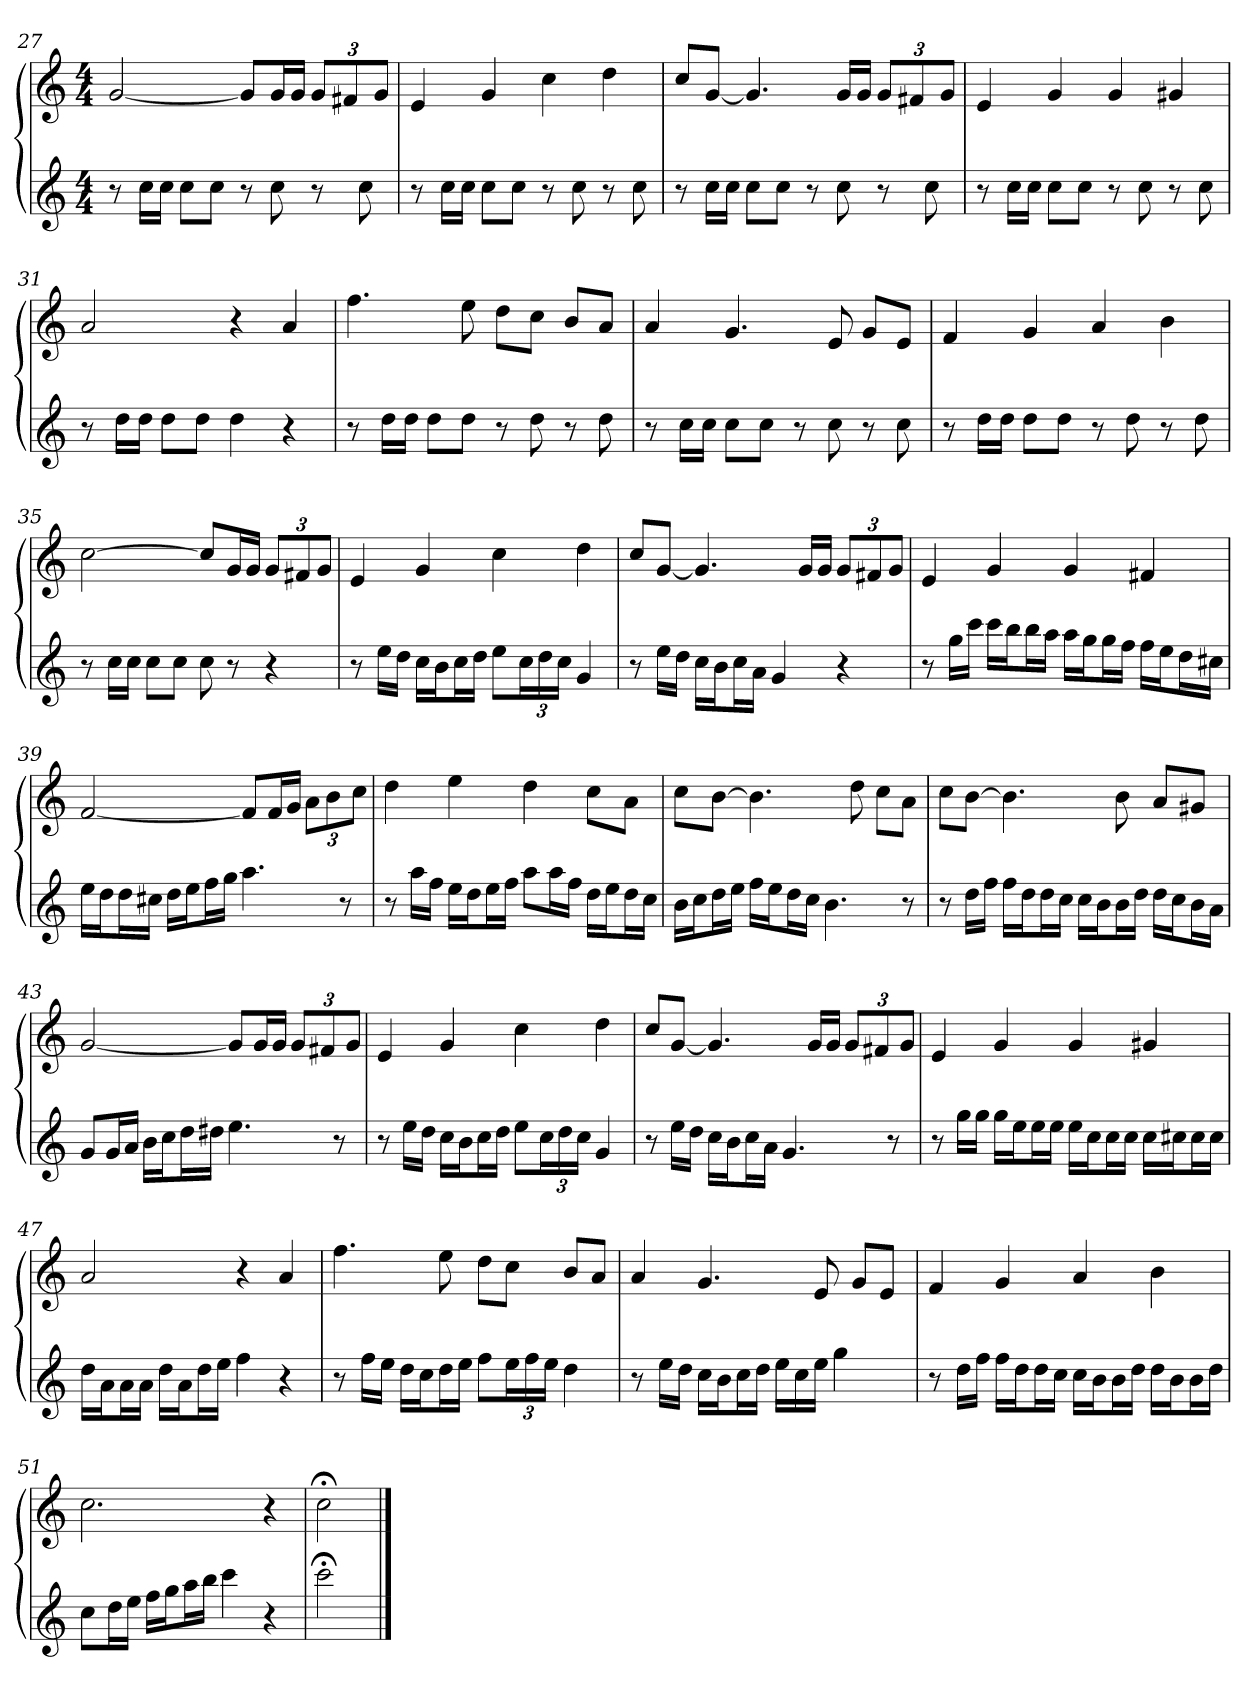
**kern	**kern
*part2	*part1
*staff2	*staff1
*clefG2	*clefG2
*k[]	*k[]
*M4/4	*M4/4
=27	=27
8r	[2g
16cc\LL	.
16cc\JJ	.
8cc\L	.
8cc\J	.
8r	8g/L]
8cc	16g/L
.	16g/JJ
8r	12g/L
.	12f#/
8cc	.
.	12g/J
=28	=28
8r	4e
16cc\LL	.
16cc\JJ	.
8cc\L	4g
8cc\J	.
8r	4cc
8cc	.
8r	4dd
8cc	.
=29	=29
8r	8cc/L
16cc\LL	[8g/J
16cc\JJ	.
8cc\L	4.g]
8cc\J	.
8r	.
8cc	16g/LL
.	16g/JJ
8r	12g/L
.	12f#/
8cc	.
.	12g/J
=30	=30
8r	4e
16cc\LL	.
16cc\JJ	.
8cc\L	4g
8cc\J	.
8r	4g
8cc	.
8r	4g#
8cc	.
=31	=31
8r	2a
16dd\LL	.
16dd\JJ	.
8dd\L	.
8dd\J	.
4dd	4r
4r	4a
=32	=32
8r	4.ff
16dd\LL	.
16dd\JJ	.
8dd\L	.
8dd\J	8ee
8r	8dd\L
8dd	8cc\J
8r	8b/L
8dd	8a/J
=33	=33
8r	4a
16cc\LL	.
16cc\JJ	.
8cc\L	4.g
8cc\J	.
8r	.
8cc	8e
8r	8g/L
8cc	8e/J
=34	=34
8r	4f
16dd\LL	.
16dd\JJ	.
8dd\L	4g
8dd\J	.
8r	4a
8dd	.
8r	4b
8dd	.
=35	=35
8r	[2cc
16cc\LL	.
16cc\JJ	.
8cc\L	.
8cc\J	.
8cc	8cc/L]
8r	16g/L
.	16g/JJ
4r	12g/L
.	12f#/
.	12g/J
=36	=36
8r	4e
16ee\LL	.
16dd\JJ	.
16cc\LL	4g
16b\J	.
16cc\L	.
16dd\JJ	.
8ee\L	4cc
24cc\L	.
24dd\	.
24cc\JJ	.
4g	4dd
=37	=37
8r	8cc/L
16ee\LL	[8g/J
16dd\JJ	.
16cc\LL	4.g]
16b\J	.
16cc\L	.
16a\JJ	.
4g	.
.	16g/LL
.	16g/JJ
4r	12g/L
.	12f#/
.	12g/J
=38	=38
8r	4e
16gg\LL	.
16ccc\JJ	.
16ccc\LL	4g
16bb\J	.
16bb\L	.
16aa\JJ	.
16aa\LL	4g
16gg\J	.
16gg\L	.
16ff\JJ	.
16ff\LL	4f#
16ee\J	.
16dd\L	.
16cc#\JJ	.
=39	=39
16ee\LL	[2f
16dd\J	.
16dd\L	.
16cc#\JJ	.
16dd\LL	.
16ee\J	.
16ff\L	.
16gg\JJ	.
4.aa	8f/L]
.	16f/L
.	16g/JJ
.	12a\L
.	12b\
8r	.
.	12cc\J
=40	=40
8r	4dd
16aa\LL	.
16ff\JJ	.
16ee\LL	4ee
16dd\J	.
16ee\L	.
16ff\JJ	.
8aa\L	4dd
16aa\L	.
16ff\JJ	.
16dd\LL	8cc\L
16ee\J	.
16dd\L	8a\J
16cc\JJ	.
=41	=41
16b\LL	8cc\L
16cc\J	.
16dd\L	[8b\J
16ee\JJ	.
16ff\LL	4.b]
16ee\J	.
16dd\L	.
16cc\JJ	.
4.b	.
.	8dd
.	8cc\L
8r	8a\J
=42	=42
8r	8cc\L
16dd\LL	[8b\J
16ff\JJ	.
16ff\LL	4.b]
16dd\J	.
16dd\L	.
16cc\JJ	.
16cc\LL	.
16b\J	.
16b\L	8b
16dd\JJ	.
16dd\LL	8a/L
16cc\J	.
16b\L	8g#/J
16a\JJ	.
=43	=43
8g/L	[2g
16g/L	.
16a/JJ	.
16b\LL	.
16cc\J	.
16dd\L	.
16dd#\JJ	.
4.ee	8g/L]
.	16g/L
.	16g/JJ
.	12g/L
.	12f#/
8r	.
.	12g/J
=44	=44
8r	4e
16ee\LL	.
16dd\JJ	.
16cc\LL	4g
16b\J	.
16cc\L	.
16dd\JJ	.
8ee\L	4cc
24cc\L	.
24dd\	.
24cc\JJ	.
4g	4dd
=45	=45
8r	8cc/L
16ee\LL	[8g/J
16dd\JJ	.
16cc\LL	4.g]
16b\J	.
16cc\L	.
16a\JJ	.
4.g	.
.	16g/LL
.	16g/JJ
.	12g/L
.	12f#/
8r	.
.	12g/J
=46	=46
8r	4e
16gg\LL	.
16gg\JJ	.
16gg\LL	4g
16ee\J	.
16ee\L	.
16ee\JJ	.
16ee\LL	4g
16cc\J	.
16cc\L	.
16cc\JJ	.
16cc\LL	4g#
16cc#\J	.
16cc#\L	.
16cc#\JJ	.
=47	=47
16dd\LL	2a
16a\J	.
16a\L	.
16a\JJ	.
16dd\LL	.
16a\J	.
16dd\L	.
16ee\JJ	.
4ff	4r
4r	4a
=48	=48
8r	4.ff
16ff\LL	.
16ee\JJ	.
16dd\LL	.
16cc\J	.
16dd\L	8ee
16ee\JJ	.
8ff\L	8dd\L
24ee\L	8cc\J
24ff\	.
24ee\JJ	.
4dd	8b/L
.	8a/J
=49	=49
8r	4a
16ee\LL	.
16dd\JJ	.
16cc\LL	4.g
16b\J	.
16cc\L	.
16dd\JJ	.
16ee\LL	.
16cc\	.
16ee\JJ	8e
4gg	.
.	8g/L
.	8e/J
16ryy	.
=50	=50
8r	4f
16dd\LL	.
16ff\JJ	.
16ff\LL	4g
16dd\J	.
16dd\L	.
16cc\JJ	.
16cc\LL	4a
16b\J	.
16b\L	.
16dd\JJ	.
16dd\LL	4b
16b\J	.
16b\L	.
16dd\JJ	.
=51	=51
8cc\L	2.cc
16dd\L	.
16ee\JJ	.
16ff\LL	.
16gg\J	.
16aa\L	.
16bb\JJ	.
4ccc	.
4r	4r
=52	=52
2ccc;	2cc;
==	==
*-	*-
